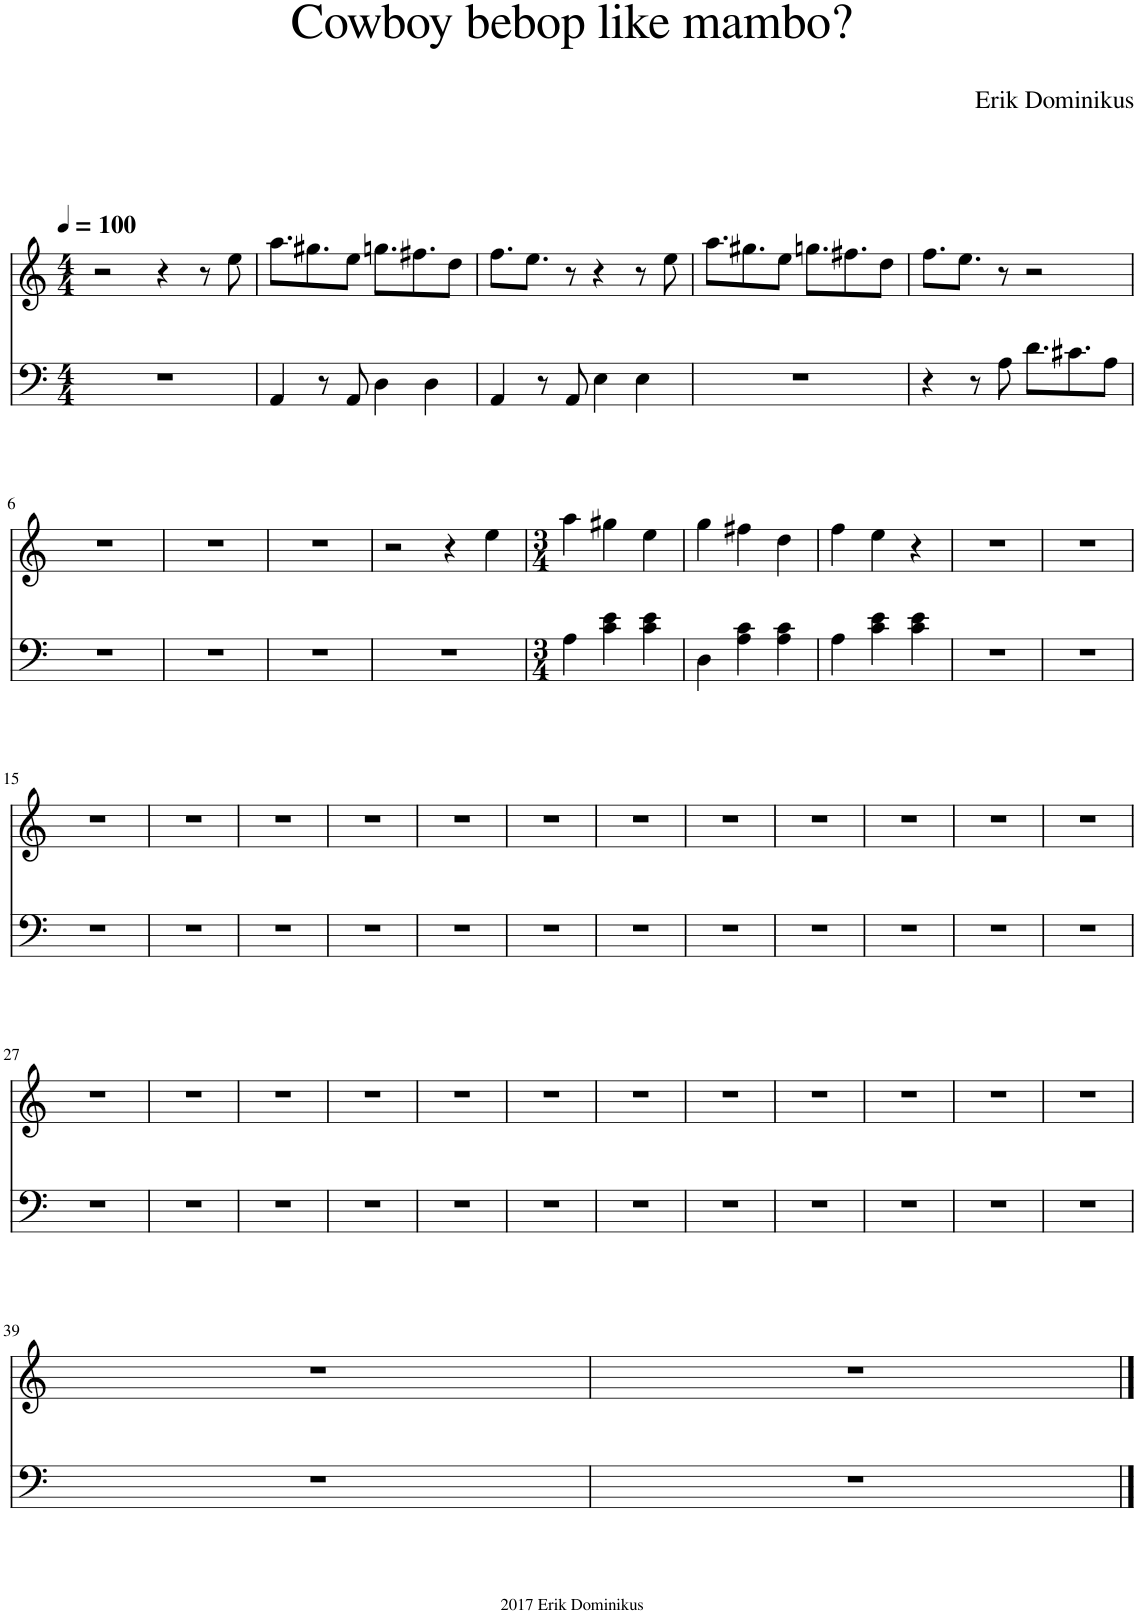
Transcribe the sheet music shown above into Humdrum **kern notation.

**kern	**kern
*part1	*part1
*staff2	*staff1
*I"Piano	*
*I'Pno.	*
*clefF4	*clefG2
*k[]	*
*M4/4	*M4/4
*MM100	*MM100
=1	=1
1r	2r
.	4r
.	8r
.	8ee\
=2	=2
4AA/	8.aa\L
.	8.gg#X\
8r	.
8AA/	8ee\J
4D\	8.ggn\L
.	8.ff#X\
4D\	.
.	8dd\J
=3	=3
4AA/	8.ff\L
.	8.ee\J
8r	.
8AA/	8r
4E\	4r
4E\	8r
.	8ee\
=4	=4
1r	8.aa\L
.	8.gg#X\
.	8ee\J
.	8.ggn\L
.	8.ff#X\
.	8dd\J
=5	=5
4r	8.ff\L
.	8.ee\J
8r	.
8A\	8r
8.d\L	2r
8.c#X\	.
8A\J	.
!!LO:LB:g=z
=6	=6
1r	1r
=7	=7
1r	1r
=8	=8
1r	1r
=9	=9
1r	2r
.	4r
.	4ee\
=10	=10
*M3/4	*M3/4
4A\	4aa\
4c\ 4e\	4gg#X\
4c\ 4e\	4ee\
=11	=11
4D\	4gg\
4A\ 4c\	4ff#X\
4A\ 4c\	4dd\
=12	=12
4A\	4ff\
4c\ 4e\	4ee\
4c\ 4e\	4r
=13	=13
2.r	2.r
=14	=14
2.r	2.r
!!LO:LB:g=z
=15	=15
2.r	2.r
=16	=16
2.r	2.r
=17	=17
2.r	2.r
=18	=18
2.r	2.r
=19	=19
2.r	2.r
=20	=20
2.r	2.r
=21	=21
2.r	2.r
=22	=22
2.r	2.r
=23	=23
2.r	2.r
=24	=24
2.r	2.r
=25	=25
2.r	2.r
=26	=26
2.r	2.r
!!LO:LB:g=z
=27	=27
2.r	2.r
=28	=28
2.r	2.r
=29	=29
2.r	2.r
=30	=30
2.r	2.r
=31	=31
2.r	2.r
=32	=32
2.r	2.r
=33	=33
2.r	2.r
=34	=34
2.r	2.r
=35	=35
2.r	2.r
=36	=36
2.r	2.r
=37	=37
2.r	2.r
=38	=38
2.r	2.r
!!LO:LB:g=z
=39	=39
2.r	2.r
=40	=40
2.r	2.r
==	==
*-	*-
